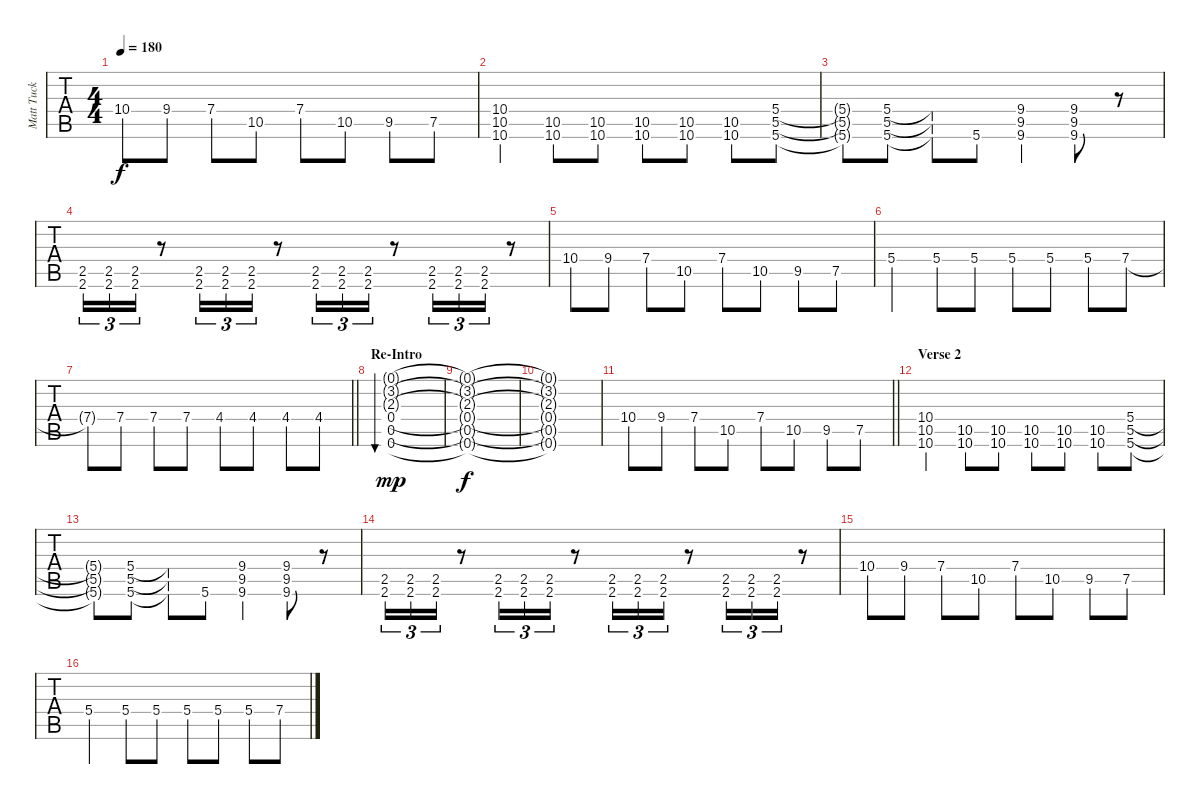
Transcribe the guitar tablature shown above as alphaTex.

\track ("Matt Tuck" "Matt Tuck") {instrument distortionguitar}
\staff {tabs}
\tuning (D4 A3 F3 C3 G2 C2) {hide}
\ts (4 4)
\tempo 180
\clef g2
\ks c
10.4.8{dy f} 9.4.8 7.4.8 10.5.8 7.4.8 10.5.8 9.5.8 7.5.8 |
(10.4 10.5 10.6).4 (10.5 10.6).8 (10.5 10.6).8 (10.5 10.6).8 (10.5 10.6).8 (10.5 10.6).8 (5.4 5.5 5.6).8 |
(5.4{t} 5.5{t} 5.6{t}).8 (5.4 5.5 5.6).8 (5.4{t} 5.5{t} 5.6{t}).8 5.6.8 (9.4 9.5 9.6).4 (9.4 9.5 9.6).8 r.8 |
(2.5 2.6).16{tu (3 2)} (2.5 2.6).16{tu (3 2)} (2.5 2.6).16{tu (3 2)} r.8 (2.5 2.6).16{tu (3 2)} (2.5 2.6).16{tu (3 2)} (2.5 2.6).16{tu (3 2)} r.8 (2.5 2.6).16{tu (3 2)} (2.5 2.6).16{tu (3 2)} (2.5 2.6).16{tu (3 2)} r.8 (2.5 2.6).16{tu (3 2)} (2.5 2.6).16{tu (3 2)} (2.5 2.6).16{tu (3 2)} r.8 |
10.4.8 9.4.8 7.4.8 10.5.8 7.4.8 10.5.8 9.5.8 7.5.8 |
5.4.4 5.4.8 5.4.8 5.4.8 5.4.8 5.4.8 7.4.8 |
\barLineRight lightlight
7.4{t}.8 7.4.8 7.4.8 7.4.8 4.4.8 4.4.8 4.4.8 4.4.8 |
\section ("" "Re-Intro")
(0.1{g} 3.2{g} 2.3{g} 0.4 0.5 0.6).1{bu 120 dy mp} |
(0.1{t} 3.2{t} 2.3{t} 0.4{t} 0.5{t} 0.6{t}).1{dy f} |
(0.1{t} 3.2{t} 2.3{t} 0.4{t} 0.5{t} 0.6{t}).1 |
\barLineRight lightlight
10.4.8 9.4.8 7.4.8 10.5.8 7.4.8 10.5.8 9.5.8 7.5.8 |
\section ("" "Verse 2")
(10.4 10.5 10.6).4 (10.5 10.6).8 (10.5 10.6).8 (10.5 10.6).8 (10.5 10.6).8 (10.5 10.6).8 (5.4 5.5 5.6).8 |
(5.4{t} 5.5{t} 5.6{t}).8 (5.4 5.5 5.6).8 (5.4{t} 5.5{t} 5.6{t}).8 5.6.8 (9.4 9.5 9.6).4 (9.4 9.5 9.6).8 r.8 |
(2.5 2.6).16{tu (3 2)} (2.5 2.6).16{tu (3 2)} (2.5 2.6).16{tu (3 2)} r.8 (2.5 2.6).16{tu (3 2)} (2.5 2.6).16{tu (3 2)} (2.5 2.6).16{tu (3 2)} r.8 (2.5 2.6).16{tu (3 2)} (2.5 2.6).16{tu (3 2)} (2.5 2.6).16{tu (3 2)} r.8 (2.5 2.6).16{tu (3 2)} (2.5 2.6).16{tu (3 2)} (2.5 2.6).16{tu (3 2)} r.8 |
10.4.8 9.4.8 7.4.8 10.5.8 7.4.8 10.5.8 9.5.8 7.5.8 |
5.4.4 5.4.8 5.4.8 5.4.8 5.4.8 5.4.8 7.4.8
